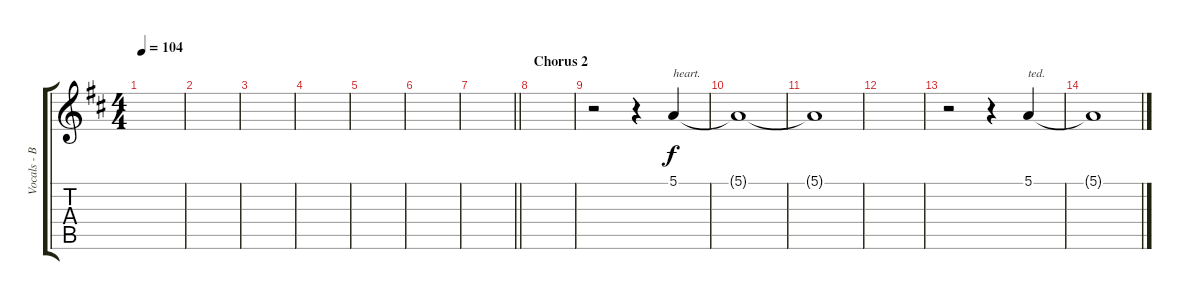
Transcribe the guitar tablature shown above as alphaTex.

\track ("Vocals - Ben Johnston" "Vocals - B") {instrument altosax}
\staff {score tabs}
\tuning (E4 B3 G3 D3 A2 E2) {hide}
\ts (4 4)
\tempo 104
\clef g2
\ks d
|
|
|
|
|
|
\barLineRight lightlight
|
\section ("" "Chorus 2")
|
r.2 r.4 5.1.4{txt "heart."} |
5.1{t}.1 |
5.1{t}.1 |
|
r.2 r.4 5.1.4{txt "ted."} |
5.1{t}.1
